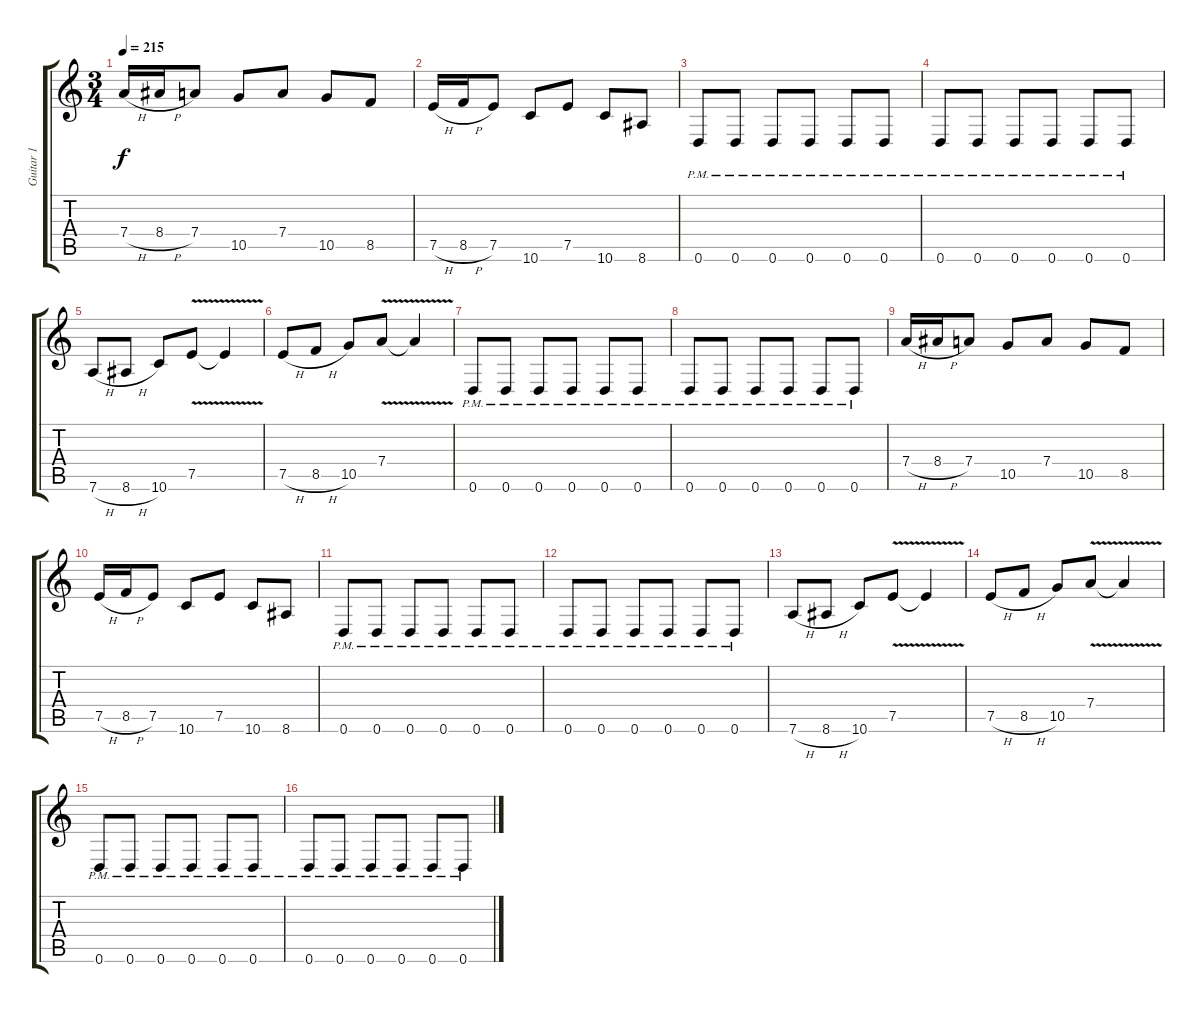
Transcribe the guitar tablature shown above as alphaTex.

\track ("Guitar 1" "Guitar 1") {instrument distortionguitar}
\staff {score tabs}
\tuning (E4 B3 G3 D3 A2 D2) {hide}
\ts (3 4)
\tempo 215
\clef g2
\ks c
7.4{h}.16{dy f} 8.4{h}.16 7.4.8 10.5.8 7.4.8 10.5.8 8.5.8 |
7.5{h}.16 8.5{h}.16 7.5.8 10.6.8 7.5.8 10.6.8 8.6.8 |
0.6{pm}.8 0.6{pm}.8 0.6{pm}.8 0.6{pm}.8 0.6{pm}.8 0.6{pm}.8 |
0.6{pm}.8 0.6{pm}.8 0.6{pm}.8 0.6{pm}.8 0.6{pm}.8 0.6{pm}.8 |
7.6{h}.8 8.6{h}.8 10.6.8 7.5{v}.8 7.5{t}.4 |
7.5{h}.8 8.5{h}.8 10.5.8 7.4{v}.8 7.4{t}.4 |
0.6{pm}.8 0.6{pm}.8 0.6{pm}.8 0.6{pm}.8 0.6{pm}.8 0.6{pm}.8 |
0.6{pm}.8 0.6{pm}.8 0.6{pm}.8 0.6{pm}.8 0.6{pm}.8 0.6{pm}.8 |
7.4{h}.16 8.4{h}.16 7.4.8 10.5.8 7.4.8 10.5.8 8.5.8 |
7.5{h}.16 8.5{h}.16 7.5.8 10.6.8 7.5.8 10.6.8 8.6.8 |
0.6{pm}.8 0.6{pm}.8 0.6{pm}.8 0.6{pm}.8 0.6{pm}.8 0.6{pm}.8 |
0.6{pm}.8 0.6{pm}.8 0.6{pm}.8 0.6{pm}.8 0.6{pm}.8 0.6{pm}.8 |
7.6{h}.8 8.6{h}.8 10.6.8 7.5{v}.8 7.5{t}.4 |
7.5{h}.8 8.5{h}.8 10.5.8 7.4{v}.8 7.4{t}.4 |
0.6{pm}.8 0.6{pm}.8 0.6{pm}.8 0.6{pm}.8 0.6{pm}.8 0.6{pm}.8 |
0.6{pm}.8 0.6{pm}.8 0.6{pm}.8 0.6{pm}.8 0.6{pm}.8 0.6{pm}.8
